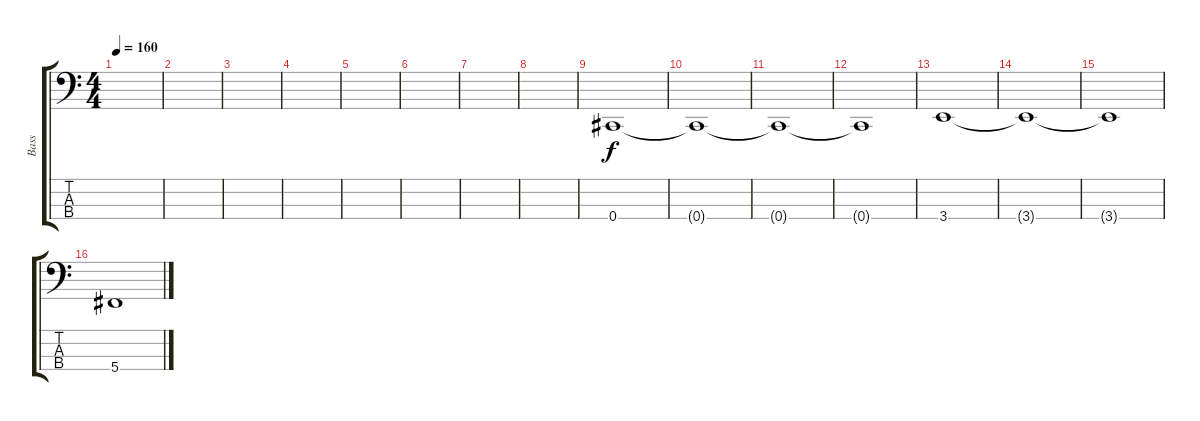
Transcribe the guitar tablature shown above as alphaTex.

\track ("Bass" "Bass") {instrument electricbassfinger}
\staff {score tabs}
\tuning (Gb2 Db2 Ab1 Db1) {hide}
\ts (4 4)
\section ("" "")
\tempo 160
\clef f4
\ks c
|
|
|
|
|
|
|
|
0.4.1 |
0.4{t}.1 |
0.4{t}.1 |
0.4{t}.1 |
3.4.1 |
3.4{t}.1 |
3.4{t}.1 |
5.4.1
